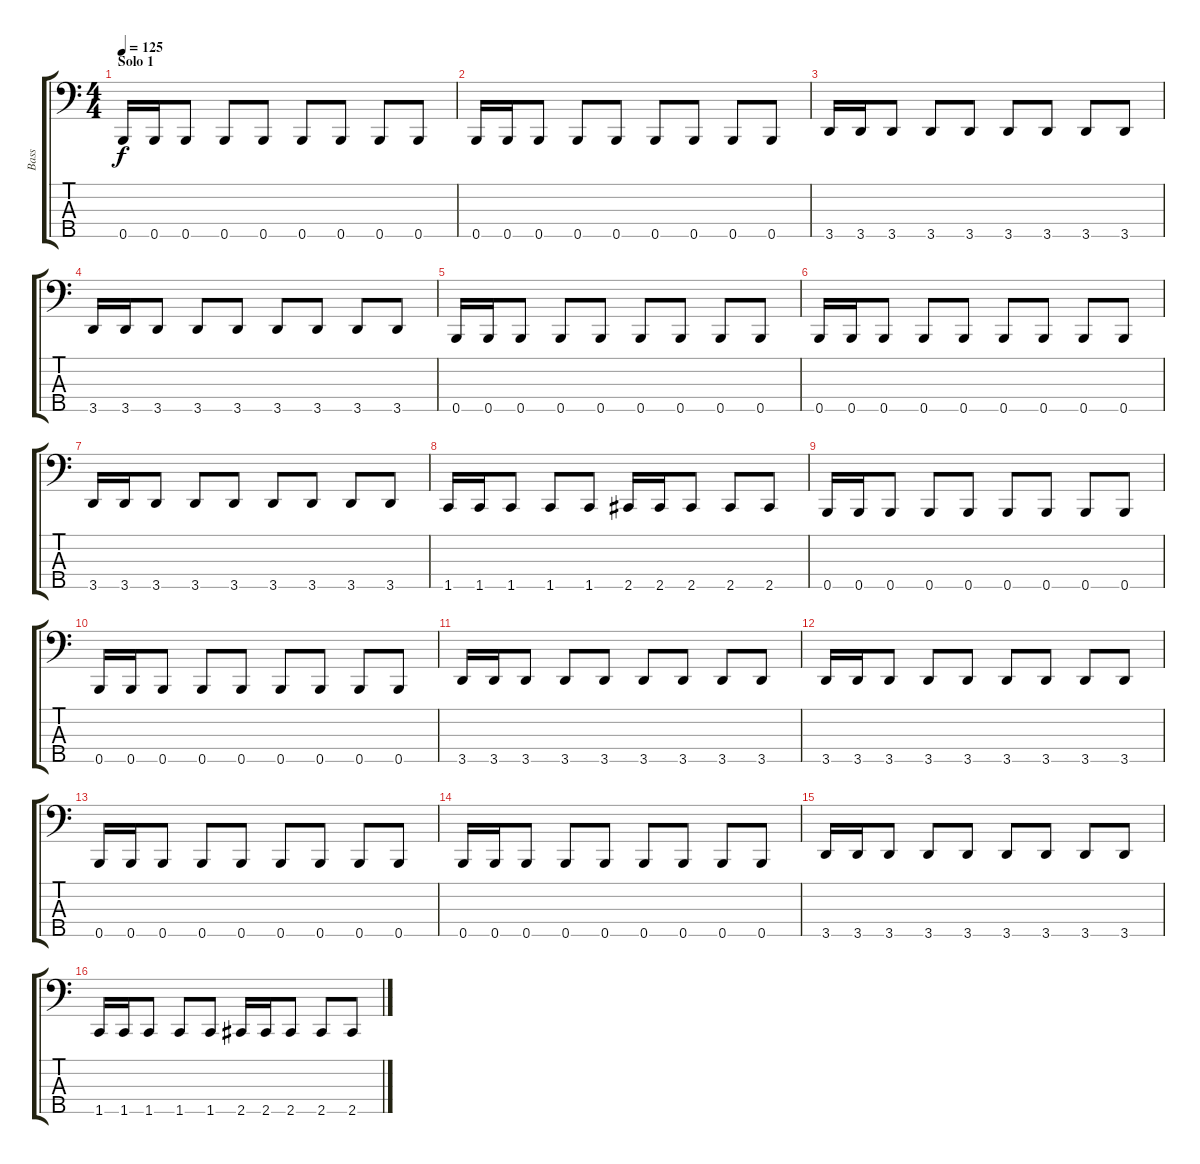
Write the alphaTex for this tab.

\track ("Bass" "Bass") {instrument electricbassfinger}
\staff {score tabs}
\tuning (G2 D2 A1 E1 B0) {hide}
\ts (4 4)
\section ("" "Solo 1")
\tempo 125
\clef f4
\ks c
0.5.16{dy f} 0.5.16 0.5.8 0.5.8 0.5.8 0.5.8 0.5.8 0.5.8 0.5.8 |
0.5.16 0.5.16 0.5.8 0.5.8 0.5.8 0.5.8 0.5.8 0.5.8 0.5.8 |
3.5.16 3.5.16 3.5.8 3.5.8 3.5.8 3.5.8 3.5.8 3.5.8 3.5.8 |
3.5.16 3.5.16 3.5.8 3.5.8 3.5.8 3.5.8 3.5.8 3.5.8 3.5.8 |
0.5.16 0.5.16 0.5.8 0.5.8 0.5.8 0.5.8 0.5.8 0.5.8 0.5.8 |
0.5.16 0.5.16 0.5.8 0.5.8 0.5.8 0.5.8 0.5.8 0.5.8 0.5.8 |
3.5.16 3.5.16 3.5.8 3.5.8 3.5.8 3.5.8 3.5.8 3.5.8 3.5.8 |
1.5.16 1.5.16 1.5.8 1.5.8 1.5.8 2.5.16 2.5.16 2.5.8 2.5.8 2.5.8 |
0.5.16 0.5.16 0.5.8 0.5.8 0.5.8 0.5.8 0.5.8 0.5.8 0.5.8 |
0.5.16 0.5.16 0.5.8 0.5.8 0.5.8 0.5.8 0.5.8 0.5.8 0.5.8 |
3.5.16 3.5.16 3.5.8 3.5.8 3.5.8 3.5.8 3.5.8 3.5.8 3.5.8 |
3.5.16 3.5.16 3.5.8 3.5.8 3.5.8 3.5.8 3.5.8 3.5.8 3.5.8 |
0.5.16 0.5.16 0.5.8 0.5.8 0.5.8 0.5.8 0.5.8 0.5.8 0.5.8 |
0.5.16 0.5.16 0.5.8 0.5.8 0.5.8 0.5.8 0.5.8 0.5.8 0.5.8 |
3.5.16 3.5.16 3.5.8 3.5.8 3.5.8 3.5.8 3.5.8 3.5.8 3.5.8 |
1.5.16 1.5.16 1.5.8 1.5.8 1.5.8 2.5.16 2.5.16 2.5.8 2.5.8 2.5.8
